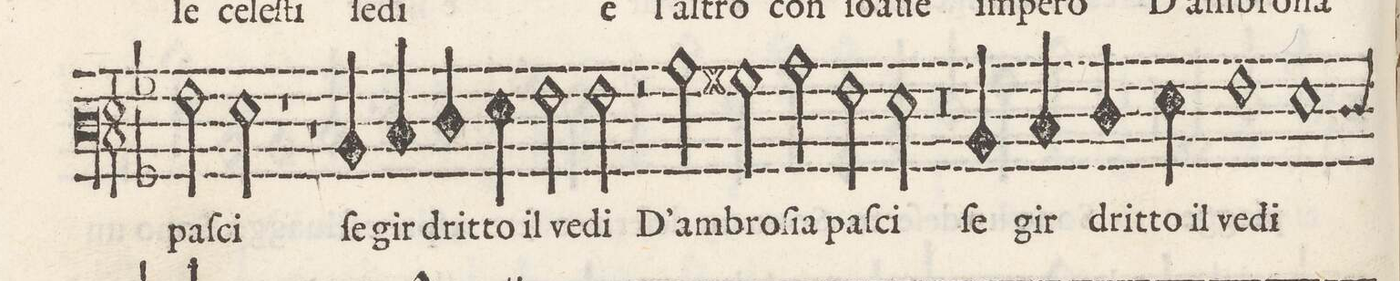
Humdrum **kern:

**kern	**text
*I"BASSO	*
*clefF3	*
*k[b-]	*
*met(C)	*
*M2/1	*
2A\	paſ-
2G\	-ci
1r	.
=30-	=30-
1r	.
4D/	ſe
4Eny/	gir
4F/	drit-
4G\	-to il
=31-	=31-
2A\	ve-
2A\	-di
2r	.
2c\	D`am-
=32-	=32-
2Bn\	-bro-
2c\	-ſia
2A\	paſ-
2G\	-ci
=33-	=33-
0r	.
=34-	=34-
4D/	ſe
4E/	gir
4F/	drit-
4G\	-to il
1A	ve-
=35-	=35-
1G	-di
*-	*-
